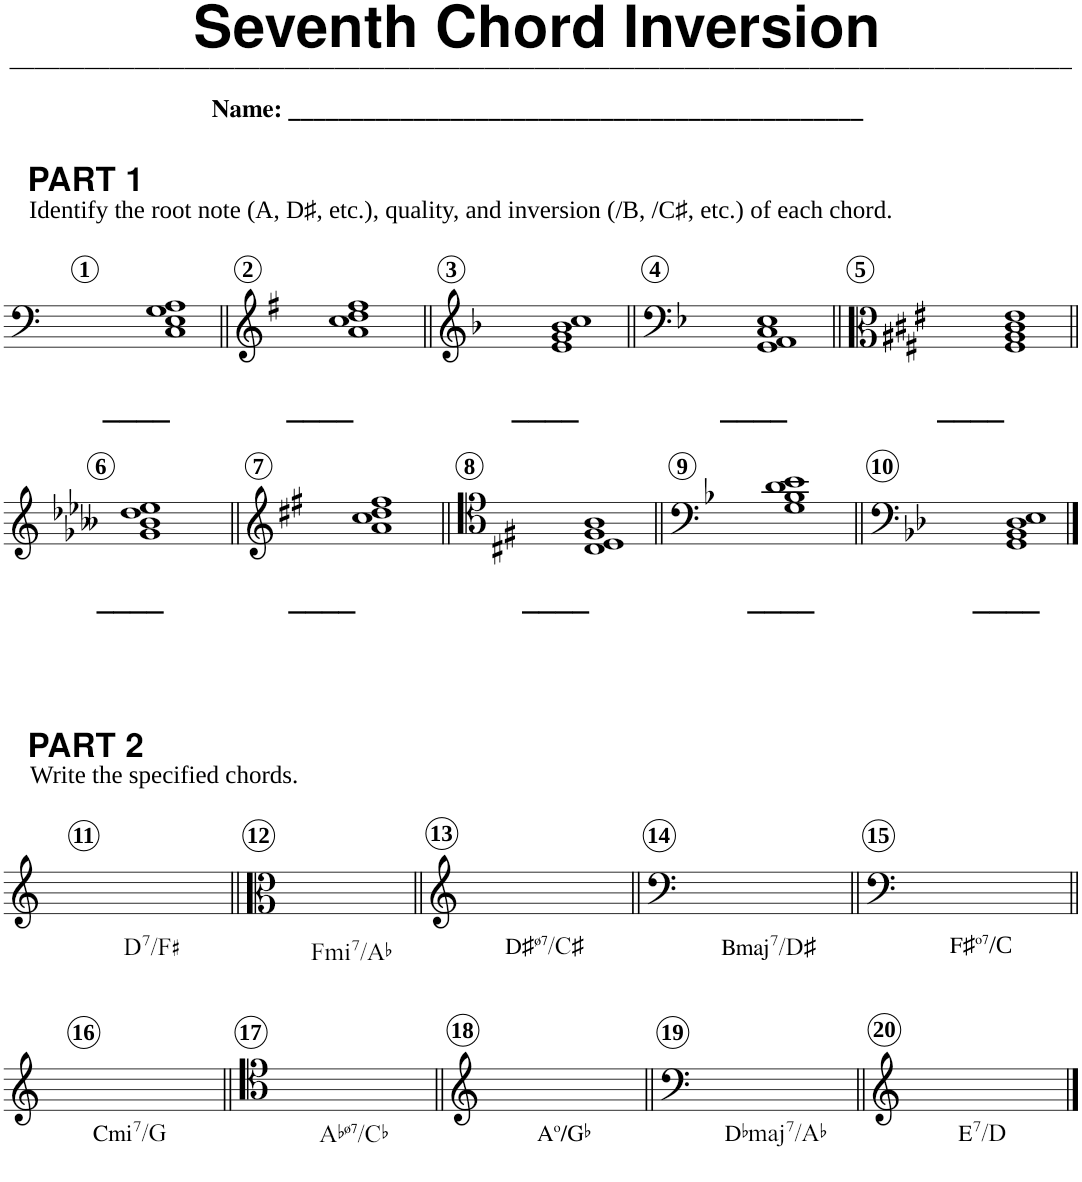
**kern	**text
*part1	*part1
*staff1	*staff1
*I"Piano	*
*I'Pno.	*
*clefF4	*
*k[]	*
!!LO:REH:place=s1:a:B:cj:enc=circle:fs=11:t=1
=1	=1
1C 1E 1G 1A	.
!!LO:REH:place=s1:a:B:cj:enc=circle:fs=11:t=2
=2||	=2||
1a 1cc 1dd 1ff#X	.
!!LO:REH:place=s1:a:B:cj:enc=circle:fs=11:t=3
=3||	=3||
1e 1g 1b-X 1cc	.
!!LO:REH:place=s1:a:B:cj:enc=circle:fs=11:t=4
=4||	=4||
1GG 1AA 1C 1E-X	.
!!LO:REH:place=s1:a:B:cj:enc=circle:fs=11:t=5
=5||	=5||
1F#X 1A#X 1c#X 1e#X	.
!!LO:LB:g=z
!!LO:REH:place=s1:a:B:cj:enc=circle:fs=11:t=6
=1||	=1||
*clefG2	*
1g-X 1b--X 1dd-X 1ee-X	.
!!LO:REH:place=s1:a:B:cj:enc=circle:fs=11:t=7
=2||	=2||
1a 1cc 1dd#X 1ff#X	.
!!LO:REH:place=s1:a:B:cj:enc=circle:fs=11:t=8
=3||	=3||
1C#X 1D 1F#X 1A	.
!!LO:REH:place=s1:a:B:cj:enc=circle:fs=11:t=9
=4||	=4||
1G 1B-X 1d 1e	.
!!LO:REH:place=s1:a:B:cj:enc=circle:fs=11:t=10
=5||	=5||
1GG 1BB-X 1D-X 1E	.
!!LO:LB:g=z
!!LO:REH:place=s1:a:B:cj:enc=circle:fs=11:t=11
==1	==1
*clefG2	*
!LO:TX:b:t=D7/F♯	!
1ryy	.
!!LO:REH:place=s1:a:B:cj:enc=circle:fs=11:t=12
=2||	=2||
!LO:TX:b:t=Fmi7/A♭	!
1ryy	.
!!LO:REH:place=s1:a:B:cj:enc=circle:fs=11:t=13
=3||	=3||
!	!LO:LY:b
1ryy	D ♯ ø7 /C ♯
!!LO:REH:place=s1:a:B:cj:enc=circle:fs=11:t=14
=4||	=4||
!	!LO:LY:b
1ryy	Bmaj 7/D ♯
!!LO:REH:place=s1:a:B:cj:enc=circle:fs=11:t=15
=5||	=5||
!	!LO:LY:b
1ryy	F ♯ o7 /C
!!LO:LB:g=z
!!LO:REH:place=s1:a:B:cj:enc=circle:fs=11:t=16
=1||	=1||
*clefG2	*
!	!LO:LY:b
1ryy	Cmi 7/G
!!LO:REH:place=s1:a:B:cj:enc=circle:fs=11:t=17
=2||	=2||
!	!LO:LY:b
1ryy	A♭ ø7 /C♭
!!LO:REH:place=s1:a:B:cj:enc=circle:fs=11:t=18
=3||	=3||
!	!LO:LY:b
1ryy	A o /G ♭
!!LO:REH:place=s1:a:B:cj:enc=circle:fs=11:t=19
=4||	=4||
!	!LO:LY:b
1ryy	D ♭maj7/A♭
!!LO:REH:place=s1:a:B:cj:enc=circle:fs=11:t=20
=5||	=5||
!	!LO:LY:b
1ryy	E 7/D
==	==
*-	*-
